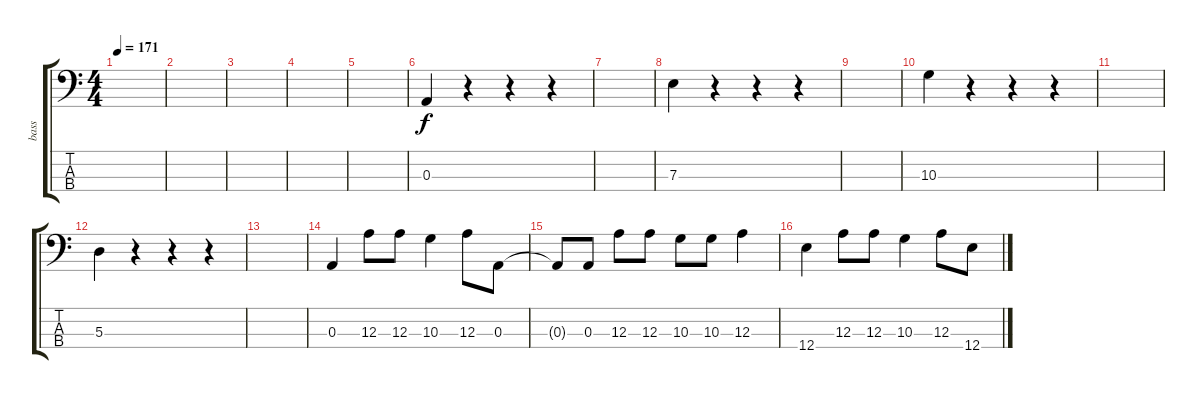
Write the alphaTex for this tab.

\track ("bass" "bass") {instrument electricbassfinger}
\staff {score tabs}
\tuning (G2 D2 A1 E1) {hide}
\ts (4 4)
\tempo 171
\clef f4
\ks c
|
|
|
|
|
0.3.4 r.4 r.4 r.4 |
|
7.3.4 r.4 r.4 r.4 |
|
10.3.4 r.4 r.4 r.4 |
|
5.3.4 r.4 r.4 r.4 |
|
0.3.4 12.3.8 12.3.8 10.3.4 12.3.8 0.3.8 |
0.3{t}.8 0.3.8 12.3.8 12.3.8 10.3.8 10.3.8 12.3.4 |
12.4.4 12.3.8 12.3.8 10.3.4 12.3.8 12.4.8
